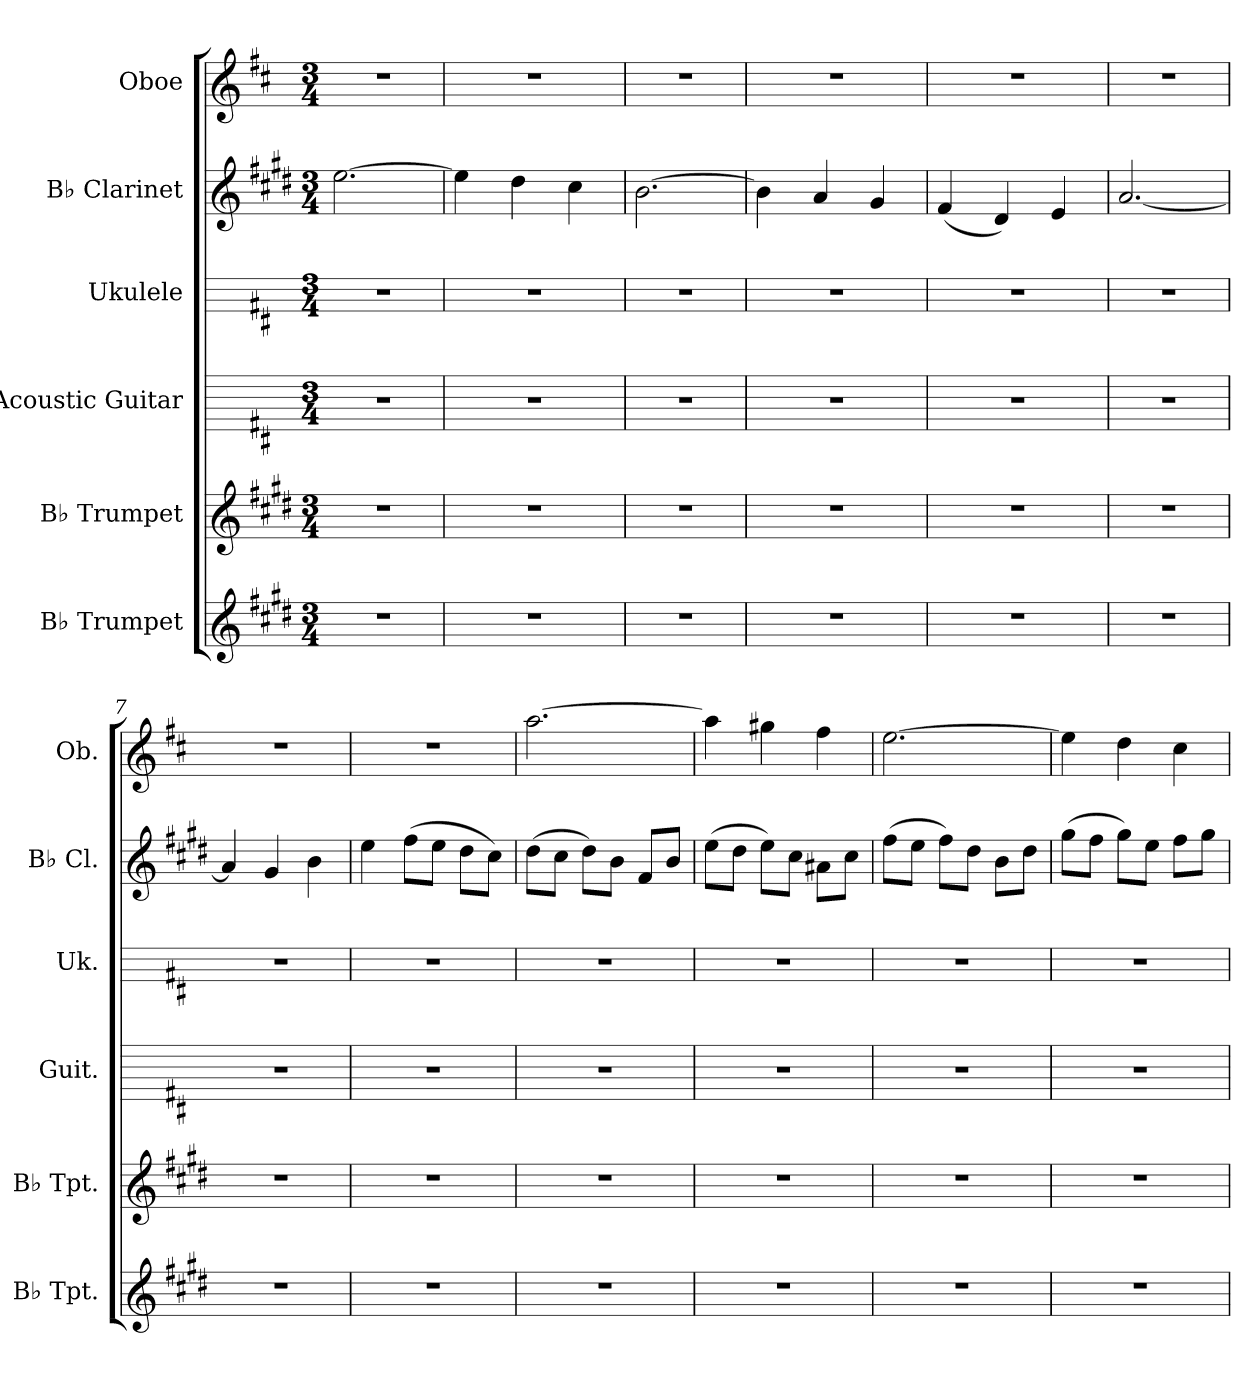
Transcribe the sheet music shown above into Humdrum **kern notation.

**kern	**kern	**kern	**kern	**kern	**kern
*part6	*part5	*part4	*part3	*part2	*part1
*staff6	*staff5	*staff4	*staff3	*staff2	*staff1
*I"B♭ Trumpet	*I"B♭ Trumpet	*I"Acoustic Guitar	*I"Ukulele	*I"B♭ Clarinet	*I"Oboe
*I'B♭ Tpt.	*I'B♭ Tpt.	*I'Guit.	*I'Uk.	*I'B♭ Cl.	*I'Ob.
*	*	*stria6	*stria4	*	*
*clefG2	*clefG2	*	*	*clefG2	*clefG2
*ITrd1c2	*ITrd1c2	*	*	*ITrd1c2	*
*k[f#c#]	*k[f#c#]	*k[f#c#]	*k[f#c#]	*k[f#c#]	*k[f#c#]
*M3/4	*M3/4	*M3/4	*M3/4	*M3/4	*M3/4
*MM90	*MM90	*MM90	*MM90	*MM90	*MM90
=1	=1	=1	=1	=1	=1
2.r	2.r	2.r	2.r	[2.dd\	2.r
=2	=2	=2	=2	=2	=2
2.r	2.r	2.r	2.r	4dd\]	2.r
.	.	.	.	4cc#\	.
.	.	.	.	4b\	.
=3	=3	=3	=3	=3	=3
2.r	2.r	2.r	2.r	[2.a\	2.r
=4	=4	=4	=4	=4	=4
2.r	2.r	2.r	2.r	4a\]	2.r
.	.	.	.	4g/	.
.	.	.	.	4f#/	.
=5	=5	=5	=5	=5	=5
2.r	2.r	2.r	2.r	(4e/	2.r
.	.	.	.	4c#/)	.
.	.	.	.	4d/	.
=6	=6	=6	=6	=6	=6
2.r	2.r	2.r	2.r	[2.g/	2.r
=7	=7	=7	=7	=7	=7
2.r	2.r	2.r	2.r	4g/]	2.r
.	.	.	.	4f#/	.
.	.	.	.	4a\	.
=8	=8	=8	=8	=8	=8
2.r	2.r	2.r	2.r	4dd\	2.r
.	.	.	.	(8ee\L	.
.	.	.	.	8dd\J	.
.	.	.	.	8cc#\L	.
.	.	.	.	8b\J)	.
=9	=9	=9	=9	=9	=9
2.r	2.r	2.r	2.r	(8cc#\L	[2.aa\
.	.	.	.	8b\J	.
.	.	.	.	8cc#\L)	.
.	.	.	.	8a\J	.
.	.	.	.	8e/L	.
.	.	.	.	8a/J	.
!!LO:LB:g=z
=10	=10	=10	=10	=10	=10
2.r	2.r	2.r	2.r	(8dd\L	4aa\]
.	.	.	.	8cc#\J	.
.	.	.	.	8dd\L)	4gg#X\
.	.	.	.	8b\J	.
.	.	.	.	8g#X\L	4ff#\
.	.	.	.	8b\J	.
=11	=11	=11	=11	=11	=11
2.r	2.r	2.r	2.r	(8ee\L	[2.ee\
.	.	.	.	8dd\J	.
.	.	.	.	8ee\L)	.
.	.	.	.	8cc#\J	.
.	.	.	.	8a\L	.
.	.	.	.	8cc#\J	.
=12	=12	=12	=12	=12	=12
2.r	2.r	2.r	2.r	(8ff#\L	4ee\]
.	.	.	.	8ee\J	.
.	.	.	.	8ff#\L)	4dd\
.	.	.	.	8dd\J	.
.	.	.	.	8ee\L	4cc#\
.	.	.	.	8ff#\J	.
=	=	=	=	=	=
*-	*-	*-	*-	*-	*-
